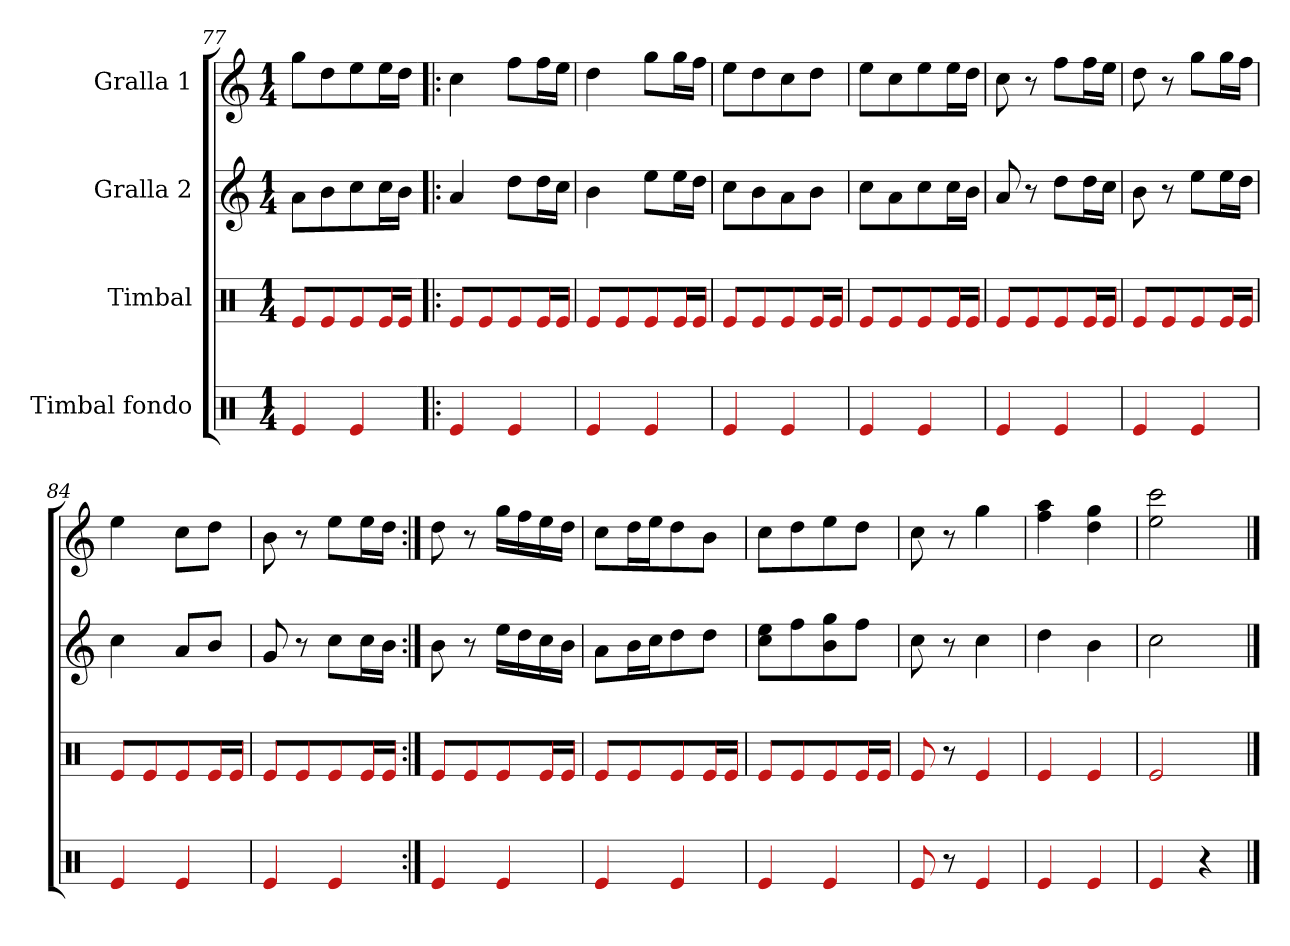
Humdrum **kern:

**kern	**kern	**kern	**kern
*part4	*part3	*part2	*part1
*staff4	*staff3	*staff2	*staff1
*I"Timbal fondo	*I"Timbal	*I"Gralla 2	*I"Gralla 1
*clefX	*clefX	*clefG2	*clefG2
*k[]	*k[]	*k[]	*k[]
*M1/4	*M1/4	*M1/4	*M1/4
=77	=77	=77	=77
4e/	8e/L	8a\L	8gg\L
.	8e/	8b\	8dd\
4e/	8e/	8cc\	8ee\
.	16e/L	16cc\L	16ee\L
.	16e/JJ	16b\JJ	16dd\JJ
=78!|:	=78!|:	=78!|:	=78!|:
4e/	8e/L	4a/	4cc\
.	8e/	.	.
4e/	8e/	8dd\L	8ff\L
.	16e/L	16dd\L	16ff\L
.	16e/JJ	16cc\JJ	16ee\JJ
!!LO:LB:g=z
=79	=79	=79	=79
4e/	8e/L	4b\	4dd\
.	8e/	.	.
4e/	8e/	8ee\L	8gg\L
.	16e/L	16ee\L	16gg\L
.	16e/JJ	16dd\JJ	16ff\JJ
=80	=80	=80	=80
4e/	8e/L	8cc\L	8ee\L
.	8e/	8b\	8dd\
4e/	8e/	8a\	8cc\
.	16e/L	8b\J	8dd\J
.	16e/JJ	.	.
=81	=81	=81	=81
4e/	8e/L	8cc\L	8ee\L
.	8e/	8a\	8cc\
4e/	8e/	8cc\	8ee\
.	16e/L	16cc\L	16ee\L
.	16e/JJ	16b\JJ	16dd\JJ
=82	=82	=82	=82
4e/	8e/L	8a/	8cc\
.	8e/	8r	8r
4e/	8e/	8dd\L	8ff\L
.	16e/L	16dd\L	16ff\L
.	16e/JJ	16cc\JJ	16ee\JJ
=83	=83	=83	=83
4e/	8e/L	8b\	8dd\
.	8e/	8r	8r
4e/	8e/	8ee\L	8gg\L
.	16e/L	16ee\L	16gg\L
.	16e/JJ	16dd\JJ	16ff\JJ
=84	=84	=84	=84
4e/	8e/L	4cc\	4ee\
.	8e/	.	.
4e/	8e/	8a/L	8cc\L
.	16e/L	8b/J	8dd\J
.	16e/JJ	.	.
=85	=85	=85	=85
4e/	8e/L	8g/	8b\
.	8e/	8r	8r
4e/	8e/	8cc\L	8ee\L
.	16e/L	16cc\L	16ee\L
.	16e/JJ	16b\JJ	16dd\JJ
=86:|!	=86:|!	=86:|!	=86:|!
4e/	8e/L	8b\	8dd\
.	8e/	8r	8r
4e/	8e/	16ee\LL	16gg\LL
.	.	16dd\	16ff\
.	16e/L	16cc\	16ee\
.	16e/JJ	16b\JJ	16dd\JJ
!!LO:PB:g=z
=87	=87	=87	=87
4e/	8e/L	8a\L	8cc\L
.	8e/	16b\L	16dd\L
.	.	16cc\J	16ee\J
4e/	8e/	8dd\	8dd\
.	16e/L	8dd\J	8b\J
.	16e/JJ	.	.
=88	=88	=88	=88
4e/	8e/L	8cc\ 8ee\L	8cc\L
.	8e/	8ff\	8dd\
4e/	8e/	8b\ 8gg\	8ee\
.	16e/L	8ff\J	8dd\J
.	16e/JJ	.	.
=89	=89	=89	=89
8e/	8e/	8cc\	8cc\
8r	8r	8r	8r
4e/	4e/	4cc\	4gg\
=90	=90	=90	=90
4e/	4e/	4dd\	4ff\ 4aa\
4e/	4e/	4b\	4dd\ 4gg\
=91	=91	=91	=91
4e/	2e/	2cc\	2ee\ 2ccc\
4r	.	.	.
==	==	==	==
*-	*-	*-	*-
